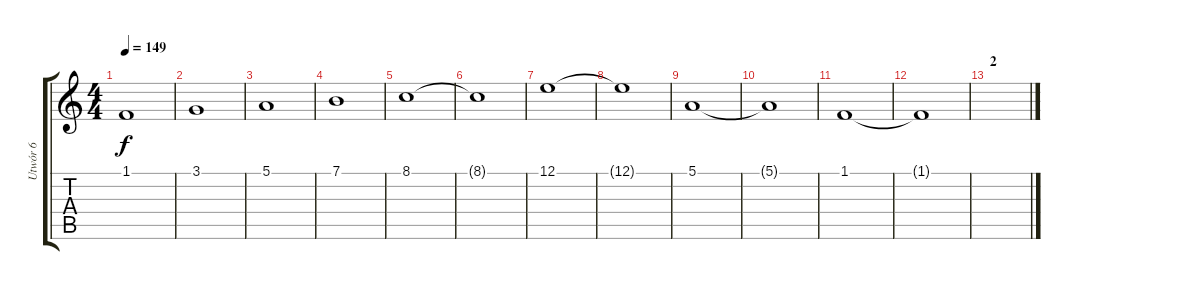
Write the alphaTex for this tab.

\track ("Utwór 6" "Utwór 6") {instrument tremolostrings}
\staff {score tabs}
\tuning (E4 B3 G3 D3 A2 E2) {hide}
\ts (4 4)
\tempo 149
\clef g2
\ks c
1.1.1{dy f} |
3.1.1 |
5.1.1 |
7.1.1 |
8.1.1 |
8.1{t}.1 |
12.1.1 |
12.1{t}.1 |
5.1.1 |
5.1{t}.1 |
1.1.1 |
1.1{t}.1 |
\section ("" "2")
